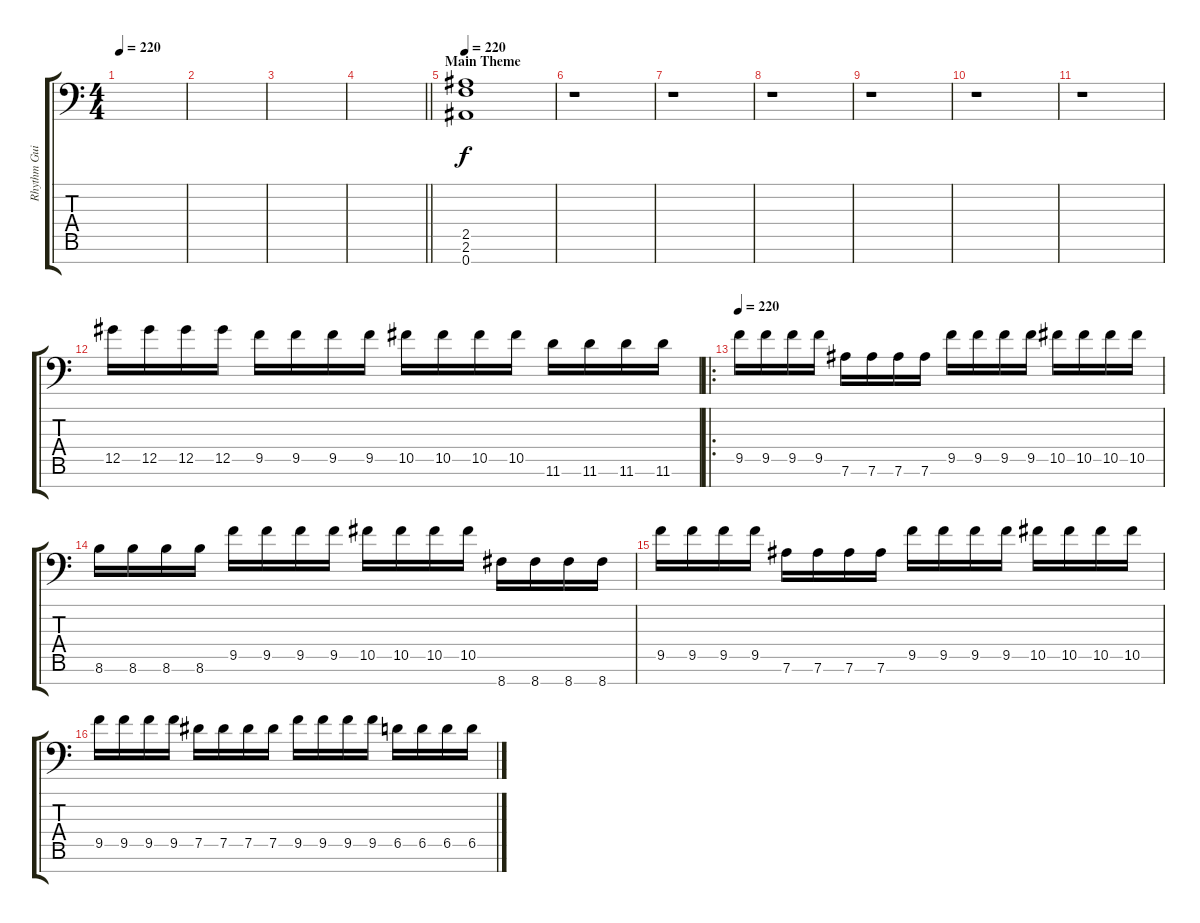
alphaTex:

\track ("Rhythm Guitar" "Rhythm Gui") {instrument distortionguitar}
\staff {score tabs}
\tuning (Eb4 Bb3 Gb3 Db3 Ab2 Eb2 Bb1) {hide}
\ts (4 4)
\tempo 220
\clef f4
\ks aminor
|
|
|
\barLineRight lightlight
|
\section ("" "Main Theme")
\tempo 220
(2.5 2.6 0.7).1 |
r.1 |
r.1 |
r.1 |
r.1 |
r.1 |
r.1 |
12.5.16 12.5.16 12.5.16 12.5.16 9.5.16 9.5.16 9.5.16 9.5.16 10.5.16 10.5.16 10.5.16 10.5.16 11.6.16 11.6.16 11.6.16 11.6.16 |
\ro
\tempo 220
9.5.16 9.5.16 9.5.16 9.5.16 7.6.16 7.6.16 7.6.16 7.6.16 9.5.16 9.5.16 9.5.16 9.5.16 10.5.16 10.5.16 10.5.16 10.5.16 |
8.6.16 8.6.16 8.6.16 8.6.16 9.5.16 9.5.16 9.5.16 9.5.16 10.5.16 10.5.16 10.5.16 10.5.16 8.7.16 8.7.16 8.7.16 8.7.16 |
9.5.16 9.5.16 9.5.16 9.5.16 7.6.16 7.6.16 7.6.16 7.6.16 9.5.16 9.5.16 9.5.16 9.5.16 10.5.16 10.5.16 10.5.16 10.5.16 |
9.5.16 9.5.16 9.5.16 9.5.16 7.5.16 7.5.16 7.5.16 7.5.16 9.5.16 9.5.16 9.5.16 9.5.16 6.5.16 6.5.16 6.5.16 6.5.16
